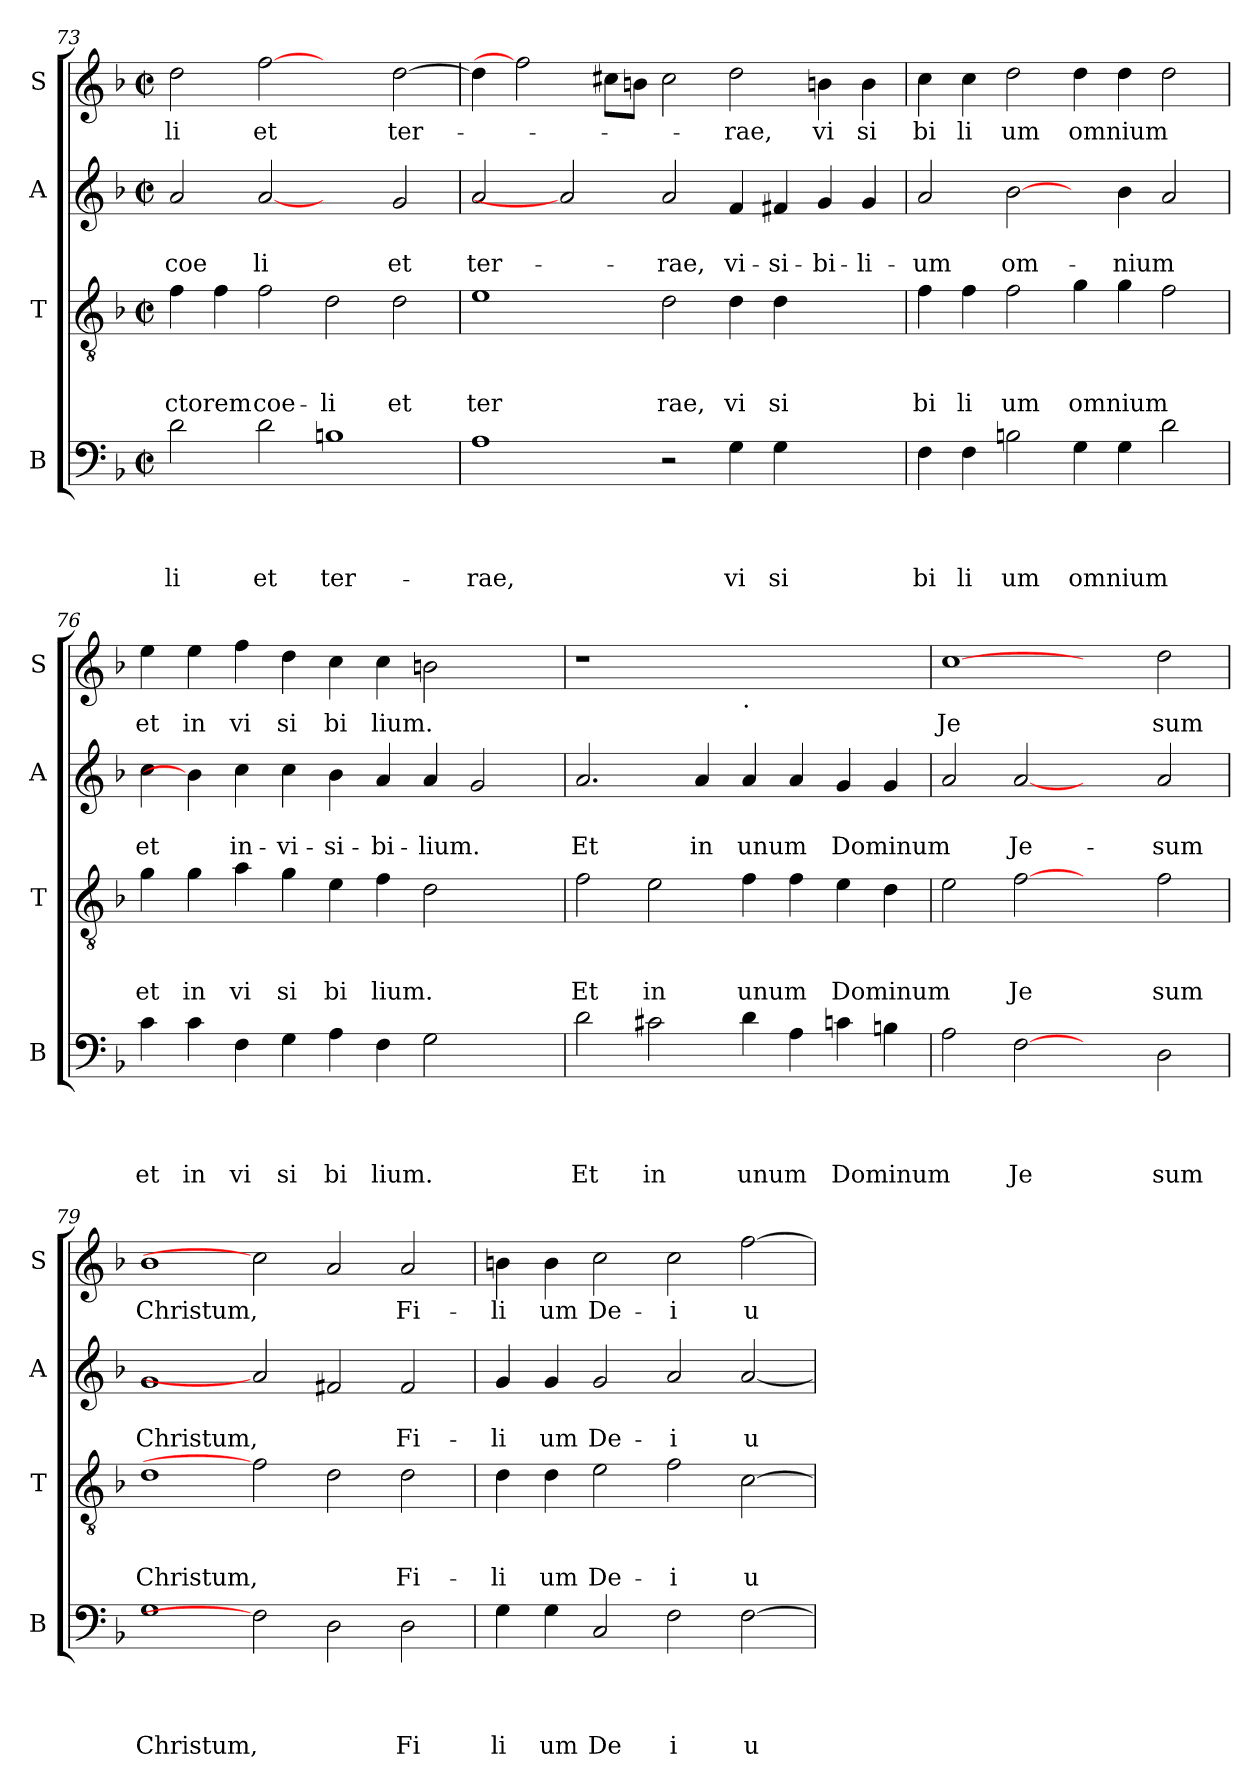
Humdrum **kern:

**kern	**text	**text	**text	**text	**kern	**text	**text	**text	**kern	**text	**text	**kern	**text
*part4	*part4	*part4	*part4	*part4	*part3	*part3	*part3	*part3	*part2	*part2	*part2	*part1	*part1
*staff4	*staff4	*staff4	*staff4	*staff4	*staff3	*staff3	*staff3	*staff3	*staff2	*staff2	*staff2	*staff1	*staff1
*I"B	*	*	*	*	*I"T	*	*	*	*I"A	*	*	*I"S	*
*I'B	*	*	*	*	*I'T	*	*	*	*I'A	*	*	*I'S	*
*clefF4	*	*	*	*	*clefGv2	*	*	*	*clefG2	*	*	*clefG2	*
*k[b-]	*	*	*	*	*k[b-]	*	*	*	*k[b-]	*	*	*k[b-]	*
*F:	*	*	*	*	*F:	*	*	*	*F:	*	*	*F:	*
*M2/2	*	*	*	*	*M2/2	*	*	*	*M2/2	*	*	*M2/2	*
*met(c|)	*	*	*	*	*met(c|)	*	*	*	*met(c|)	*	*	*met(c|)	*
=73	=73	=73	=73	=73	=73	=73	=73	=73	=73	=73	=73	=73	=73
!	!	!	!	!LO:LY:b	!	!	!	!LO:LY:b	!	!	!LO:LY:b	!	!LO:LY:b
2d\	.	.	.	-li	4f\	.	.	-ctorem	2a/	.	coe	2dd\	-li
.	.	.	.	.	4f\	.	.	.	.	.	.	.	.
!	!	!	!	!LO:LY:b	!	!	!	!LO:LY:b	!	!	!LO:LY:b	!	!LO:LY:b
2d\	.	.	.	et	2f\	.	.	coe-	[2a	.	li	[2ff	et
!	!	!	!	!LO:LY:b	!	!	!	!LO:LY:b	!	!	!	!	!
1B	.	.	.	ter-	2d\	.	.	-li	2ryy	.	.	2ryy	.
!	!	!	!	!	!	!	!	!LO:LY:b	!	!	!LO:LY:b	!	!LO:LY:b
.	.	.	.	.	2d\	.	.	et	2g/	.	et	[<2dd\	ter-
!!LO:LB:g=z
=74	=74	=74	=74	=74	=74	=74	=74	=74	=74	=74	=74	=74	=74
!	!	!	!	!LO:LY:b	!	!	!	!LO:LY:b	!	!	!LO:LY:b	!	!
1A	.	.	.	-rae,	1e	.	.	ter	2a/	.	ter-	4dd\]	.
.	.	.	.	.	.	.	.	.	.	.	.	2ff]	.
.	.	.	.	.	.	.	.	.	2a]	.	.	.	.
.	.	.	.	.	.	.	.	.	.	.	.	8cc#\L	.
.	.	.	.	.	.	.	.	.	.	.	.	8b\J	.
!	!	!	!	!	!	!	!	!LO:LY:b	!	!	!LO:LY:b	!	!
2r	.	.	.	.	2d\	.	.	rae,	2a/	.	-rae,	2cc#\	.
!	!	!	!	!LO:LY:b	!	!	!	!LO:LY:b	!	!	!LO:LY:b	!	!LO:LY:b
4G\	.	.	.	vi	4d\	.	.	vi	4f/	.	vi-	2dd\	-rae,
!	!	!	!	!LO:LY:b	!	!	!	!LO:LY:b	!	!	!LO:LY:b	!	!
4G\	.	.	.	si	4d\	.	.	si	4f#X/	.	-si-	.	.
!	!	!	!	!	!	!	!	!	!	!	!LO:LY:b	!	!LO:LY:b
2ryy	.	.	.	.	2ryy	.	.	.	4g/	.	-bi-	4bn\	vi
!	!	!	!	!	!	!	!	!	!	!	!LO:LY:b	!	!LO:LY:b
.	.	.	.	.	.	.	.	.	4g/	.	-li-	4b\	si
=75	=75	=75	=75	=75	=75	=75	=75	=75	=75	=75	=75	=75	=75
!	!	!	!	!LO:LY:b	!	!	!	!LO:LY:b	!	!	!LO:LY:b	!	!LO:LY:b
4F\	.	.	.	bi	4f\	.	.	bi	2a/	.	-um	4cc\	bi
!	!	!	!	!LO:LY:b	!	!	!	!LO:LY:b	!	!	!	!	!LO:LY:b
4F\	.	.	.	li	4f\	.	.	li	.	.	.	4cc\	li
!	!	!	!	!LO:LY:b	!	!	!	!LO:LY:b	!	!	!LO:LY:b	!	!LO:LY:b
2B\	.	.	.	um	2f\	.	.	um	[2b-\	.	om-	2dd\	um
!	!	!	!	!LO:LY:b	!	!	!	!LO:LY:b	!	!	!	!	!LO:LY:b
4G\	.	.	.	omnium	4g\	.	.	omnium	4ryy	.	.	4dd\	omnium
!	!	!	!	!	!	!	!	!	!	!	!LO:LY:b	!	!
4G\	.	.	.	.	4g\	.	.	.	4b-\	.	-nium	4dd\	.
2d\	.	.	.	.	2f\	.	.	.	2a/	.	.	2dd\	.
=76	=76	=76	=76	=76	=76	=76	=76	=76	=76	=76	=76	=76	=76
!	!	!	!	!LO:LY:b	!	!	!	!LO:LY:b	!	!	!LO:LY:b	!	!LO:LY:b
4c\	.	.	.	et	4g\	.	.	et	4cc\	.	et	4ee\	et
!	!	!	!	!LO:LY:b	!	!	!	!LO:LY:b	!	!	!	!	!LO:LY:b
4c\	.	.	.	in	4g\	.	.	in	4b-\]	.	.	4ee\	in
!	!	!	!	!LO:LY:b	!	!	!	!LO:LY:b	!	!	!LO:LY:b	!	!LO:LY:b
4F\	.	.	.	vi	4a\	.	.	vi	4cc\	.	in-	4ff\	vi
!	!	!	!	!LO:LY:b	!	!	!	!LO:LY:b	!	!	!LO:LY:b	!	!LO:LY:b
4G\	.	.	.	si	4g\	.	.	si	4cc\	.	-vi-	4dd\	si
!	!	!	!	!LO:LY:b	!	!	!	!LO:LY:b	!	!	!LO:LY:b	!	!LO:LY:b
4A\	.	.	.	bi	4e\	.	.	bi	4b-\	.	-si-	4cc\	bi
!	!	!	!	!LO:LY:b	!	!	!	!LO:LY:b	!	!	!LO:LY:b	!	!LO:LY:b
4F\	.	.	.	lium.	4f\	.	.	lium.	4a/	.	-bi-	4cc\	lium.
!	!	!	!	!	!	!	!	!	!	!	!LO:LY:b	!	!
2G\	.	.	.	.	2d\	.	.	.	4a/	.	-lium.	2bn\	.
.	.	.	.	.	.	.	.	.	2g/	.	.	.	.
4ryy	.	.	.	.	4ryy	.	.	.	.	.	.	4ryy	.
=77	=77	=77	=77	=77	=77	=77	=77	=77	=77	=77	=77	=77	=77
!	!	!	!	!LO:LY:b	!	!	!	!LO:LY:b	!	!	!LO:LY:b	!	!
2d\	.	.	.	Et	2f\	.	.	Et	2.a/	.	Et	1r	.
!	!	!	!	!LO:LY:b	!	!	!	!LO:LY:b	!	!	!	!	!
2c#X\	.	.	.	in	2e\	.	.	in	.	.	.	.	.
!	!	!	!	!	!	!	!	!	!	!	!LO:LY:b	!	!
.	.	.	.	.	.	.	.	.	4a/	.	in	.	.
!	!	!	!	!	!	!	!	!	!	!	!	!LO:TX:b:t=.	!
!	!	!	!	!LO:LY:b	!	!	!	!LO:LY:b	!	!	!LO:LY:b	!	!
4d\	.	.	.	unum	4f\	.	.	unum	4a/	.	unum	1ryy	.
4A\	.	.	.	.	4f\	.	.	.	4a/	.	.	.	.
!	!	!	!	!LO:LY:b	!	!	!	!LO:LY:b	!	!	!LO:LY:b	!	!
4cn\	.	.	.	Dominum	4e\	.	.	Dominum	4g/	.	Dominum	.	.
4B\	.	.	.	.	4d\	.	.	.	4g/	.	.	.	.
=78	=78	=78	=78	=78	=78	=78	=78	=78	=78	=78	=78	=78	=78
!	!	!	!	!	!	!	!	!	!	!	!	!	!LO:LY:b
2A\	.	.	.	.	2e\	.	.	.	2a/	.	.	[1cc	Je
!	!	!	!	!LO:LY:b	!	!	!	!LO:LY:b	!	!	!LO:LY:b	!	!
[2F	.	.	.	Je	[2f	.	.	Je	[2a	.	Je-	.	.
2ryy	.	.	.	.	2ryy	.	.	.	2ryy	.	.	2ryy	.
!	!	!	!	!LO:LY:b	!	!	!	!LO:LY:b	!	!	!LO:LY:b	!	!LO:LY:b
2D\	.	.	.	sum	2f\	.	.	sum	2a/	.	-sum	2dd\	sum
!!LO:LB:g=z
=79	=79	=79	=79	=79	=79	=79	=79	=79	=79	=79	=79	=79	=79
!	!	!	!	!LO:LY:b	!	!	!	!LO:LY:b	!	!	!LO:LY:b	!	!LO:LY:b
1G	.	.	.	Christum,	1d	.	.	Christum,	1g	.	Christum,	1b-	Christum,
2F]	.	.	.	.	2f]	.	.	.	2a]	.	.	2cc]	.
2D\	.	.	.	.	2d\	.	.	.	2f#X/	.	.	2a/	.
!	!	!	!	!LO:LY:b	!	!	!	!LO:LY:b	!	!	!LO:LY:b	!	!LO:LY:b
2D\	.	.	.	Fi	2d\	.	.	Fi-	2f#/	.	Fi-	2a/	Fi-
=80	=80	=80	=80	=80	=80	=80	=80	=80	=80	=80	=80	=80	=80
!	!	!	!	!LO:LY:b	!	!	!	!LO:LY:b	!	!	!LO:LY:b	!	!LO:LY:b
4G\	.	.	.	li	4d\	.	.	-li	4g/	.	-li	4bn\	-li
!	!	!	!	!LO:LY:b	!	!	!	!LO:LY:b	!	!	!LO:LY:b	!	!LO:LY:b
4G\	.	.	.	um	4d\	.	.	um	4g/	.	um	4b\	um
!	!	!	!	!LO:LY:b	!	!	!	!LO:LY:b	!	!	!LO:LY:b	!	!LO:LY:b
2C/	.	.	.	De	2e\	.	.	De-	2g/	.	De-	2cc\	De-
!	!	!	!	!LO:LY:b	!	!	!	!LO:LY:b	!	!	!LO:LY:b	!	!LO:LY:b
2F\	.	.	.	i	2f\	.	.	-i	2a/	.	-i	2cc\	-i
!	!	!	!	!LO:LY:b	!	!	!	!LO:LY:b	!	!	!LO:LY:b	!	!LO:LY:b
[>2F\	.	.	.	u	[>2c\	.	.	u-	[<2a/	.	u-	[>2ff\	u-
=	=	=	=	=	=	=	=	=	=	=	=	=	=
*-	*-	*-	*-	*-	*-	*-	*-	*-	*-	*-	*-	*-	*-
